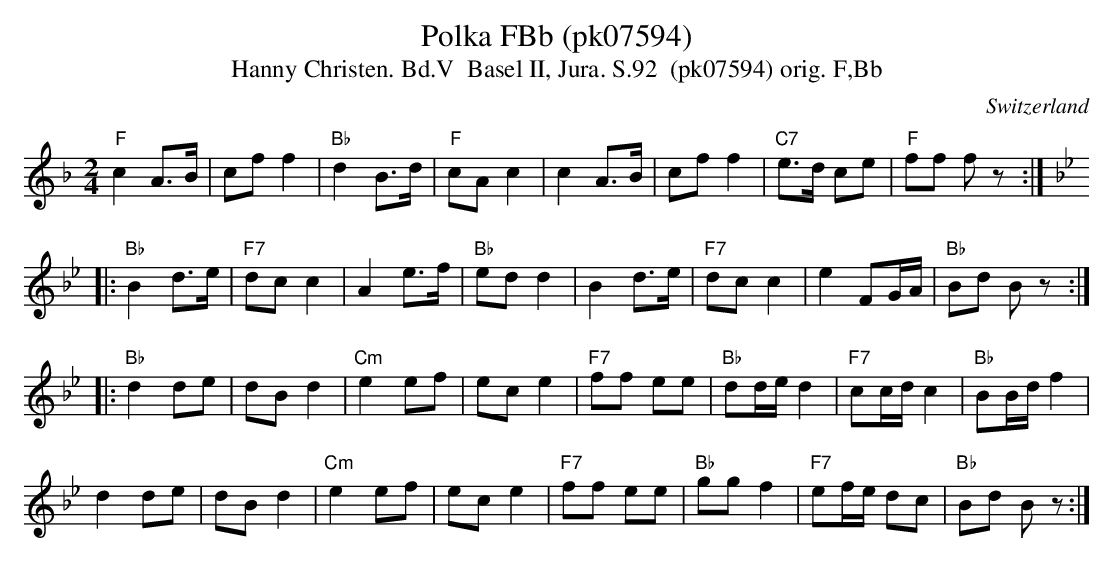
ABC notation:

X:1
T: Polka FBb (pk07594)
T:Hanny Christen. Bd.V  Basel II, Jura. S.92  (pk07594) orig. F,Bb
M:2/4
L:1/8
O:Switzerland
K:F major
"F"c2A>B | cff2 | "Bb"d2B>d | "F"cAc2 | c2A>B | cff2 | "C7"e>d ce | "F"ff fz :: [K:Bb]
"Bb"B2d>e | "F7"dcc2 | A2e>f | "Bb"edd2 | B2d>e | "F7"dcc2 | e2FG/A/ | "Bb"Bd Bz ::
"Bb"d2 de | dBd2 | "Cm"e2ef | ece2 | "F7"ff ee | "Bb"dd/e/d2 | "F7"cc/d/c2 | "Bb"BB/d/f2 |
d2 de | dBd2 | "Cm"e2ef | ece2 | "F7"ff ee | "Bb"ggf2 | "F7"ef/e/ dc | "Bb"Bd Bz :|
